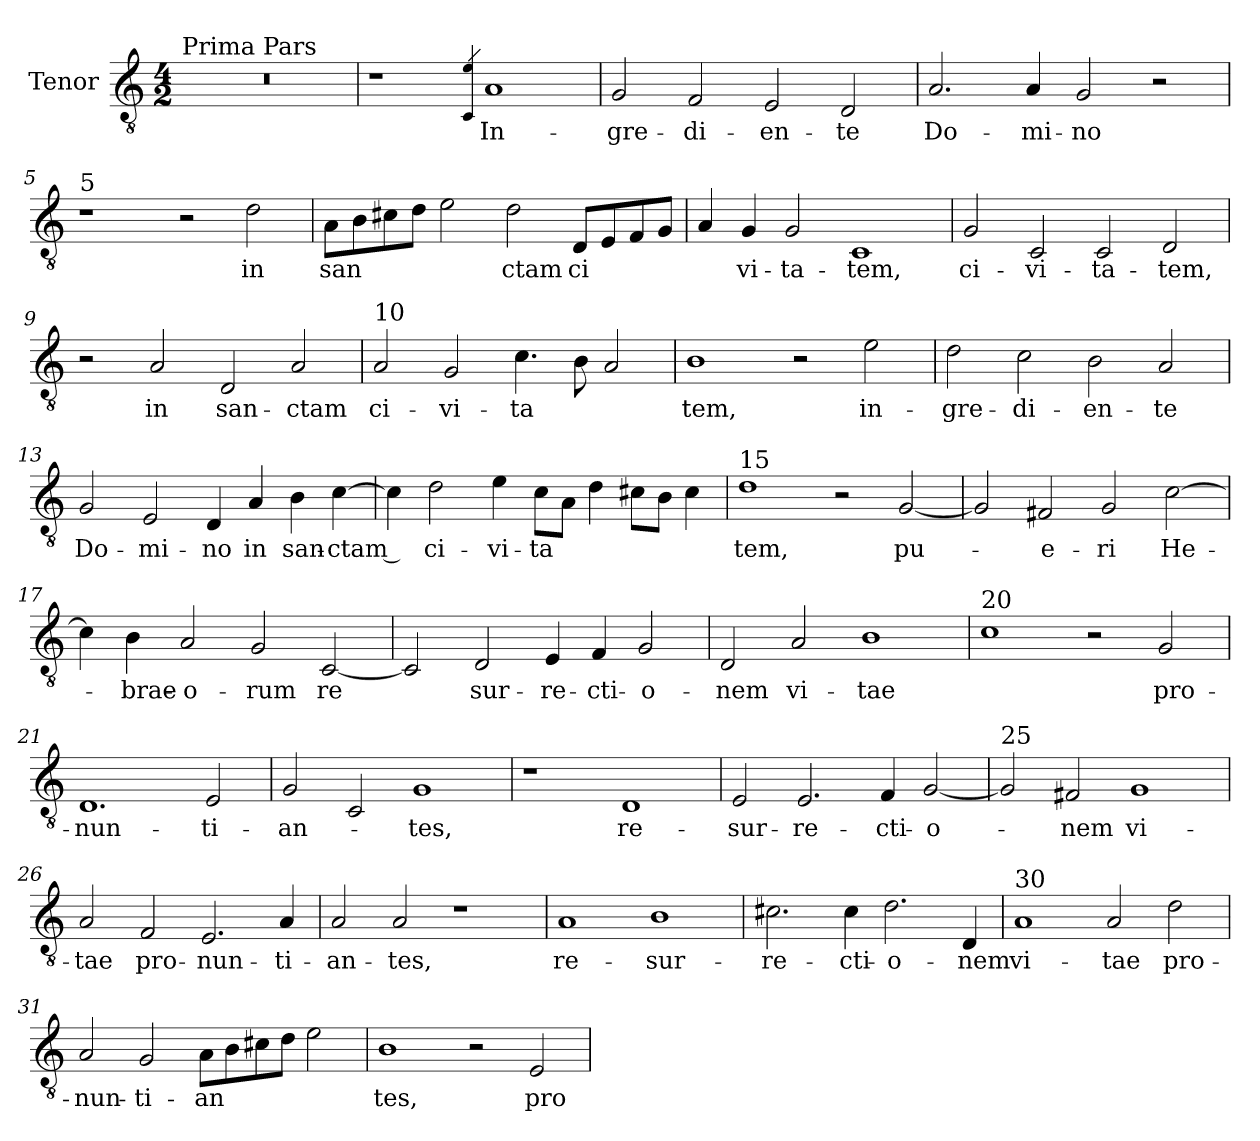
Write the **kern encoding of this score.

**kern	**text
*part1	*part1
*staff1	*staff1
*I"Tenor	*
*clefGv2	*
*k[]	*
*M4/2	*
=1	=1
!LO:TX:a:t=Prima Pars	!
0r	.
=2	=2
1r	.
4qC 4qe	.
!	!LO:LY:b
1A	In-
=3	=3
!	!LO:LY:b
2G/	gre-
!	!LO:LY:b
2F/	di-
!	!LO:LY:b
2E/	en-
!	!LO:LY:b
2D/	te
=4	=4
!	!LO:LY:b
2.A/	Do-
!	!LO:LY:b
4A/	mi-
!	!LO:LY:b
2G/	no
2r	.
=5	=5
!LO:TX:a:t=5	!
1r	.
2r	.
!	!LO:LY:b
2d\	in
!!LO:LB:g=z
=6	=6
!	!LO:LY:b
8A\L	san
8B\	.
8c#X\	.
8d\J	.
2e\	.
!	!LO:LY:b
2d\	ctam
!	!LO:LY:b
8D/L	ci
8E/	.
8F/	.
8G/J	.
=7	=7
4A/	.
!	!LO:LY:b
4G/	vi-
!	!LO:LY:b
2G/	ta-
!	!LO:LY:b
1C	tem,
=8	=8
!	!LO:LY:b
2G/	ci-
!	!LO:LY:b
2C/	vi-
!	!LO:LY:b
2C/	ta-
!	!LO:LY:b
2D/	tem,
=9	=9
2r	.
!	!LO:LY:b
2A/	in
!	!LO:LY:b
2D/	san-
!	!LO:LY:b
2A/	ctam
!!LO:LB:g=z
=10	=10
!LO:TX:a:t=10	!
!	!LO:LY:b
2A/	ci-
!	!LO:LY:b
2G/	vi-
!	!LO:LY:b
4.c\	ta
!	!LO:LY:b
8B\	-
2A/	.
=11	=11
!	!LO:LY:b
1B	tem,
2r	.
!	!LO:LY:b
2e\	in-
=12	=12
!	!LO:LY:b
2d\	gre-
!	!LO:LY:b
2c\	di-
!	!LO:LY:b
2B\	en-
!	!LO:LY:b
2A/	te
=13	=13
!	!LO:LY:b
2G/	Do-
!	!LO:LY:b
2E/	mi-
!	!LO:LY:b
4D/	no
!	!LO:LY:b
4A/	in
!	!LO:LY:b
4B\	san-
!	!LO:LY:b
[4c\	ctam
!!LO:LB:g=z
=14	=14
!	!LO:LY:b
4c\]	__
!	!LO:LY:b
2d\	ci-
!	!LO:LY:b
4e\	vi-
!	!LO:LY:b
8c\L	ta
8A\J	.
4d\	.
8c#X\L	.
8B\J	.
4c#\	.
=15	=15
!LO:TX:a:t=15	!
!	!LO:LY:b
1d	tem,
2r	.
!	!LO:LY:b
[2G/	pu-
=16	=16
2G/]	.
!	!LO:LY:b
2F#X/	e-
!	!LO:LY:b
2G/	ri
!	!LO:LY:b
[2c\	He-
=17	=17
4c\]	.
!	!LO:LY:b
4B\	brae-
!	!LO:LY:b
2A/	o-
!	!LO:LY:b
2G/	rum
!	!LO:LY:b
[2C/	re-
!!LO:LB:g=z
=18	=18
!	!LO:LY:b
2C/]	-
!	!LO:LY:b
2D/	sur-
!	!LO:LY:b
4E/	re-
!	!LO:LY:b
4F/	cti-
!	!LO:LY:b
2G/	o-
=19	=19
!	!LO:LY:b
2D/	nem
!	!LO:LY:b
2A/	vi-
!	!LO:LY:b
1B	tae
=20	=20
!LO:TX:a:t=20	!
1c	.
2r	.
!	!LO:LY:b
2G/	pro-
=21	=21
!	!LO:LY:b
1.D	nun-
!	!LO:LY:b
2E/	ti-
=22	=22
!	!LO:LY:b
2G/	an-
2C/	.
!	!LO:LY:b
1G	tes,
!!LO:LB:g=z
=23	=23
1r	.
!	!LO:LY:b
1D	re-
=24	=24
!	!LO:LY:b
2E/	sur-
!	!LO:LY:b
2.E/	re-
!	!LO:LY:b
4F/	cti-
!	!LO:LY:b
[2G/	o-
=25	=25
!LO:TX:a:t=25	!
2G/]	.
!	!LO:LY:b
2F#X/	nem
!	!LO:LY:b
1G	vi-
=26	=26
!	!LO:LY:b
2A/	tae
!	!LO:LY:b
2F/	pro-
!	!LO:LY:b
2.E/	nun-
!	!LO:LY:b
4A/	ti-
=27	=27
!	!LO:LY:b
2A/	an-
!	!LO:LY:b
2A/	tes,
1r	.
!!LO:LB:g=z
=28	=28
!	!LO:LY:b
1A	re-
!	!LO:LY:b
1B	sur-
!!LO:LB:g=z
=29	=29
!	!LO:LY:b
2.c#X\	re-
!	!LO:LY:b
4c#\	cti-
!	!LO:LY:b
2.d\	o-
!	!LO:LY:b
4D/	nem
=30	=30
!LO:TX:a:t=30	!
!	!LO:LY:b
1A	vi-
!	!LO:LY:b
2A/	tae
!	!LO:LY:b
2d\	pro-
=31	=31
!	!LO:LY:b
2A/	nun-
!	!LO:LY:b
2G/	ti-
!	!LO:LY:b
8A\L	an
8B\	.
8c#X\	.
8d\J	.
2e\	.
=32	=32
!	!LO:LY:b
1B	tes,
2r	.
!	!LO:LY:b
2E/	pro-
=	=
*-	*-
